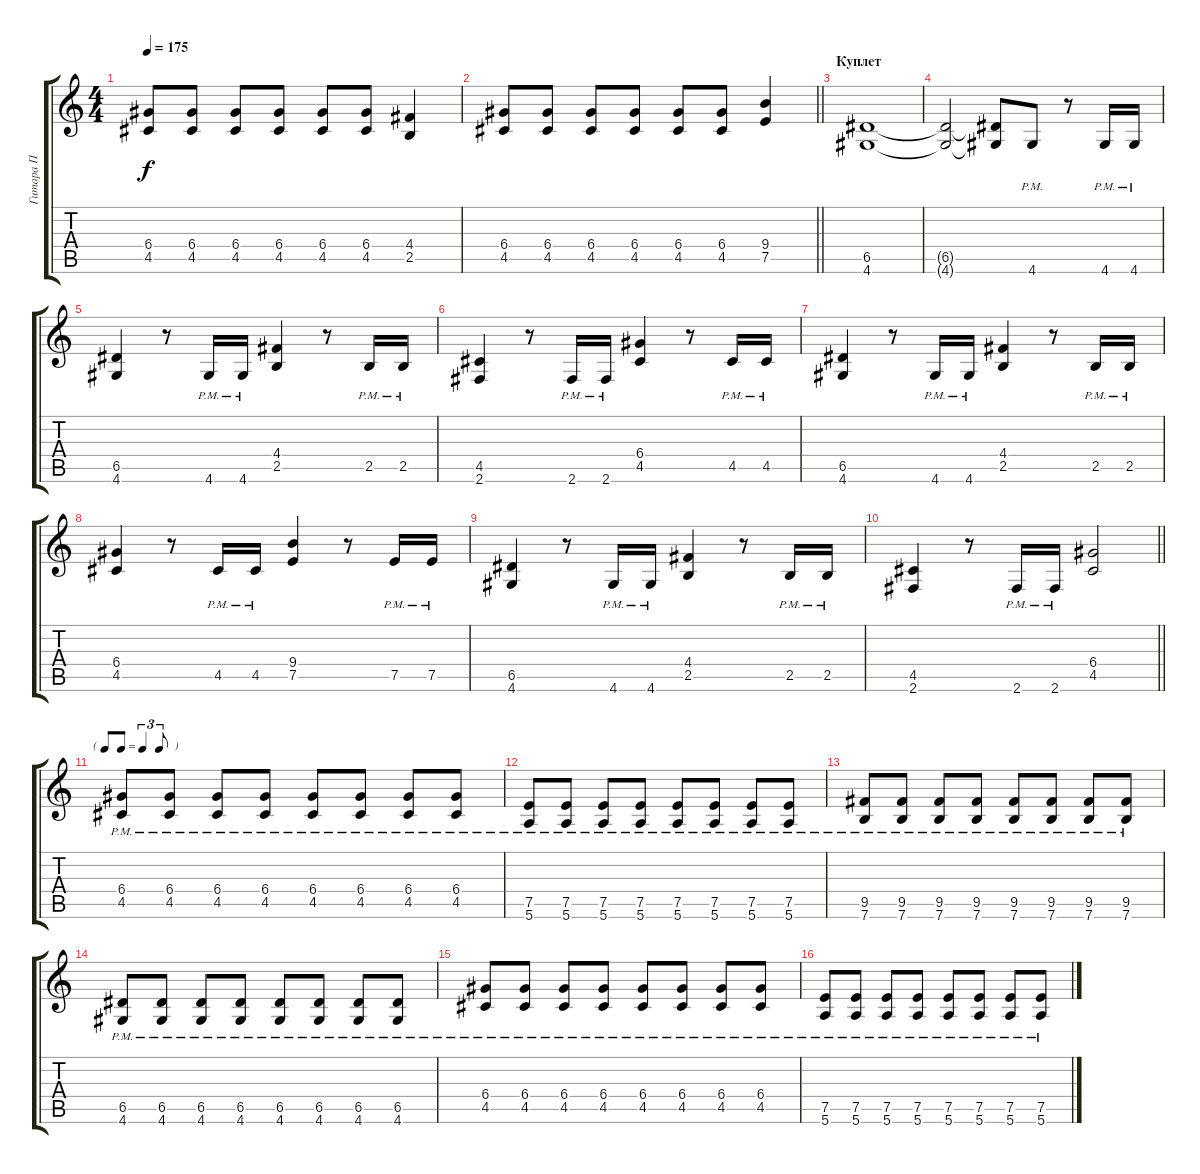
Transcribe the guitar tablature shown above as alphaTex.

\track ("Гитара П" "Гитара П") {instrument overdrivenguitar}
\staff {score tabs}
\tuning (E4 B3 G3 D3 A2 E2) {hide}
\ts (4 4)
\tempo 175
\clef g2
\ks c
(6.4 4.5).8{dy f} (6.4 4.5).8 (6.4 4.5).8 (6.4 4.5).8 (6.4 4.5).8 (6.4 4.5).8 (4.4 2.5).4 |
\barLineRight lightlight
(6.4 4.5).8 (6.4 4.5).8 (6.4 4.5).8 (6.4 4.5).8 (6.4 4.5).8 (6.4 4.5).8 (9.4 7.5).4 |
\section ("" "Куплет")
(6.5 4.6).1{instrument overdrivenguitar} |
(6.5{t} 4.6{t}).2 (6.5{t} 4.6{t}).8 4.6{pm}.8 r.8 4.6{pm}.16 4.6{pm}.16 |
(6.5 4.6).4 r.8 4.6{pm}.16 4.6{pm}.16 (4.4 2.5).4 r.8 2.5{pm}.16 2.5{pm}.16 |
(4.5 2.6).4 r.8 2.6{pm}.16 2.6{pm}.16 (6.4 4.5).4 r.8 4.5{pm}.16 4.5{pm}.16 |
(6.5 4.6).4 r.8 4.6{pm}.16 4.6{pm}.16 (4.4 2.5).4 r.8 2.5{pm}.16 2.5{pm}.16 |
(6.4 4.5).4 r.8 4.5{pm}.16 4.5{pm}.16 (9.4 7.5).4 r.8 7.5{pm}.16 7.5{pm}.16 |
(6.5 4.6).4 r.8 4.6{pm}.16 4.6{pm}.16 (4.4 2.5).4 r.8 2.5{pm}.16 2.5{pm}.16 |
\barLineRight lightlight
(4.5 2.6).4 r.8 2.6{pm}.16 2.6{pm}.16 (6.4 4.5).2 |
\tf triplet8th
\section ("" " ")
(6.4{pm} 4.5{pm}).8 (6.4{pm} 4.5{pm}).8 (6.4{pm} 4.5{pm}).8 (6.4{pm} 4.5{pm}).8 (6.4{pm} 4.5{pm}).8 (6.4{pm} 4.5{pm}).8 (6.4{pm} 4.5{pm}).8 (6.4{pm} 4.5{pm}).8 |
(7.5{pm} 5.6{pm}).8 (7.5{pm} 5.6{pm}).8 (7.5{pm} 5.6{pm}).8 (7.5{pm} 5.6{pm}).8 (7.5{pm} 5.6{pm}).8 (7.5{pm} 5.6{pm}).8 (7.5{pm} 5.6{pm}).8 (7.5{pm} 5.6{pm}).8 |
(9.5{pm} 7.6{pm}).8 (9.5{pm} 7.6{pm}).8 (9.5{pm} 7.6{pm}).8 (9.5{pm} 7.6{pm}).8 (9.5{pm} 7.6{pm}).8 (9.5{pm} 7.6{pm}).8 (9.5{pm} 7.6{pm}).8 (9.5{pm} 7.6{pm}).8 |
(6.5{pm} 4.6{pm}).8 (6.5{pm} 4.6{pm}).8 (6.5{pm} 4.6{pm}).8 (6.5{pm} 4.6{pm}).8 (6.5{pm} 4.6{pm}).8 (6.5{pm} 4.6{pm}).8 (6.5{pm} 4.6{pm}).8 (6.5{pm} 4.6{pm}).8 |
(6.4{pm} 4.5{pm}).8 (6.4{pm} 4.5{pm}).8 (6.4{pm} 4.5{pm}).8 (6.4{pm} 4.5{pm}).8 (6.4{pm} 4.5{pm}).8 (6.4{pm} 4.5{pm}).8 (6.4{pm} 4.5{pm}).8 (6.4{pm} 4.5{pm}).8 |
(7.5{pm} 5.6{pm}).8 (7.5{pm} 5.6{pm}).8 (7.5{pm} 5.6{pm}).8 (7.5{pm} 5.6{pm}).8 (7.5{pm} 5.6{pm}).8 (7.5{pm} 5.6{pm}).8 (7.5{pm} 5.6{pm}).8 (7.5{pm} 5.6{pm}).8
